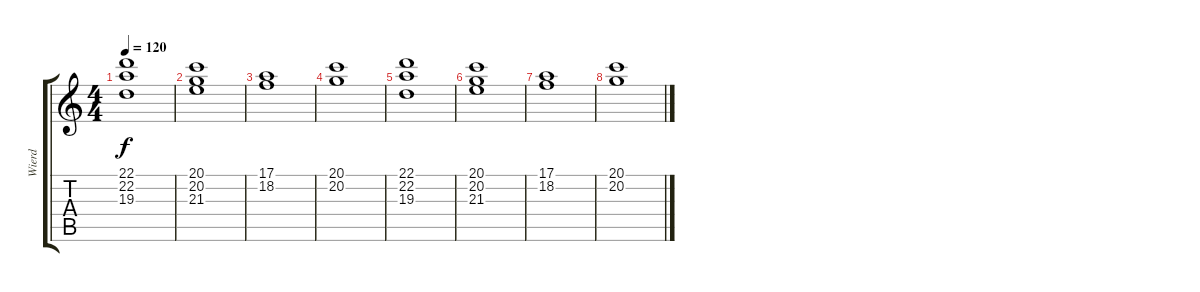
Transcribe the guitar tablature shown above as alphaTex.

\track ("Wierd" "Wierd") {instrument lead1square}
\staff {score tabs}
\tuning (E4 B3 G3 D3 A2 D2) {hide}
\ts (4 4)
\tempo 120
\clef g2
\ks c
(22.1 22.2 19.3).1{dy f instrument stringensemble1} |
(20.1 20.2 21.3).1 |
(17.1 18.2).1 |
(20.1 20.2).1 |
(22.1 22.2 19.3).1 |
(20.1 20.2 21.3).1 |
(17.1 18.2).1 |
(20.1 20.2).1
